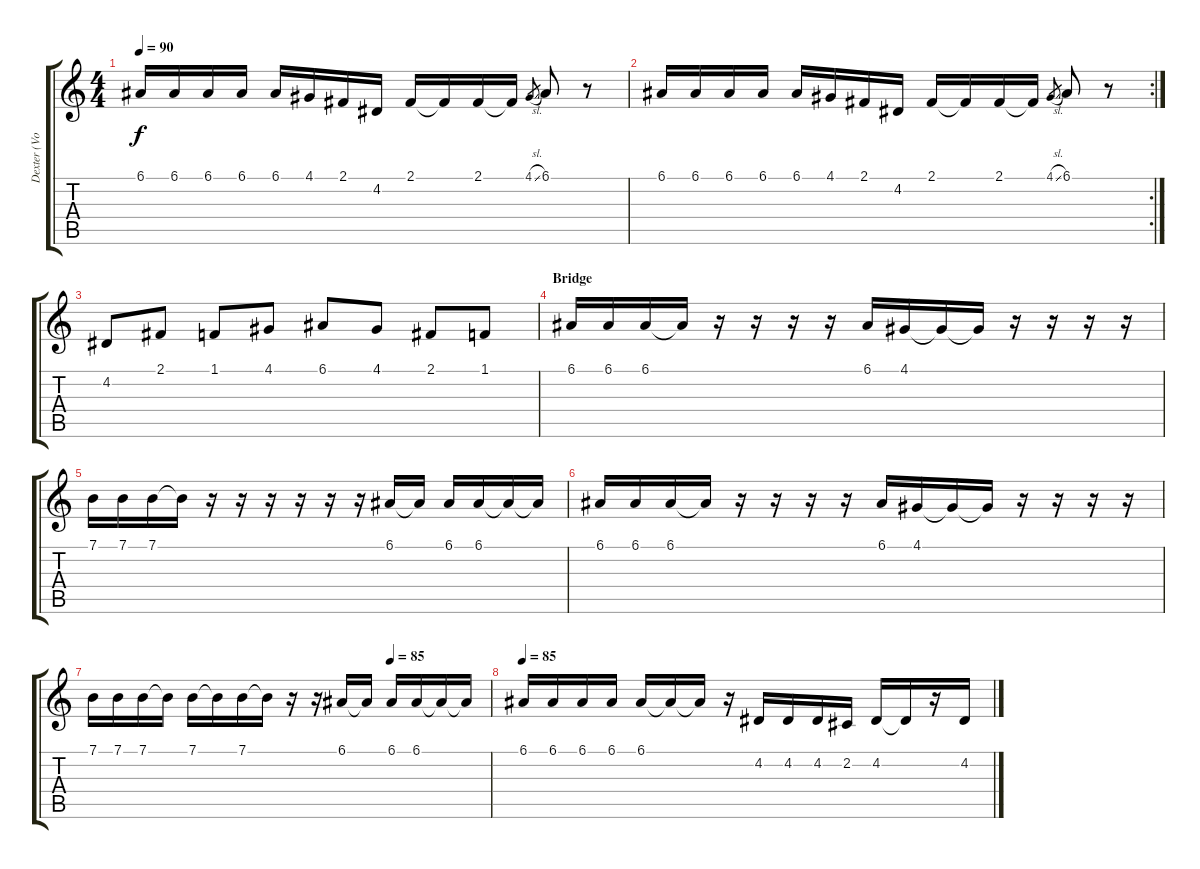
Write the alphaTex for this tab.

\track ("Dexter (Vocals)" "Dexter (Vo") {instrument oboe}
\staff {score tabs}
\tuning (E4 B3 G3 D3 A2 E2) {hide}
\ts (4 4)
\tempo 90
\clef g2
\ks c
6.1.16{dy f} 6.1.16 6.1.16 6.1.16 6.1.16 4.1.16 2.1.16 4.2.16 2.1.16 2.1{t}.16 2.1.16 2.1{t}.16 4.1{sl}.8{gr} 6.1.8 r.8 |
\rc 2
6.1.16 6.1.16 6.1.16 6.1.16 6.1.16 4.1.16 2.1.16 4.2.16 2.1.16 2.1{t}.16 2.1.16 2.1{t}.16 4.1{sl}.8{gr} 6.1.8 r.8 |
4.2.8 2.1.8 1.1.8 4.1.8 6.1.8 4.1.8 2.1.8 1.1.8 |
\section ("" "Bridge")
6.1.16 6.1.16 6.1.16 6.1{t}.16 r.16 r.16 r.16 r.16 6.1.16 4.1.16 4.1{t}.16 4.1{t}.16 r.16 r.16 r.16 r.16 |
7.1.16 7.1.16 7.1.16 7.1{t}.16 r.16 r.16 r.16 r.16 r.16 r.16 6.1.16 6.1{t}.16 6.1.16 6.1.16 6.1{t}.16 6.1{t}.16 |
6.1.16 6.1.16 6.1.16 6.1{t}.16 r.16 r.16 r.16 r.16 6.1.16 4.1.16 4.1{t}.16 4.1{t}.16 r.16 r.16 r.16 r.16 |
\tempo (85 0.75)
7.1.16 7.1.16 7.1.16 7.1{t}.16 7.1.16 7.1{t}.16 7.1.16 7.1{t}.16 r.16 r.16 6.1.16 6.1{t}.16 6.1.16 6.1.16 6.1{t}.16 6.1{t}.16 |
\tempo 85
6.1.16 6.1.16 6.1.16 6.1.16 6.1.16 6.1{t}.16 6.1{t}.16 r.16 4.2.16 4.2.16 4.2.16 2.2.16 4.2.16 4.2{t}.16 r.16 4.2.16
